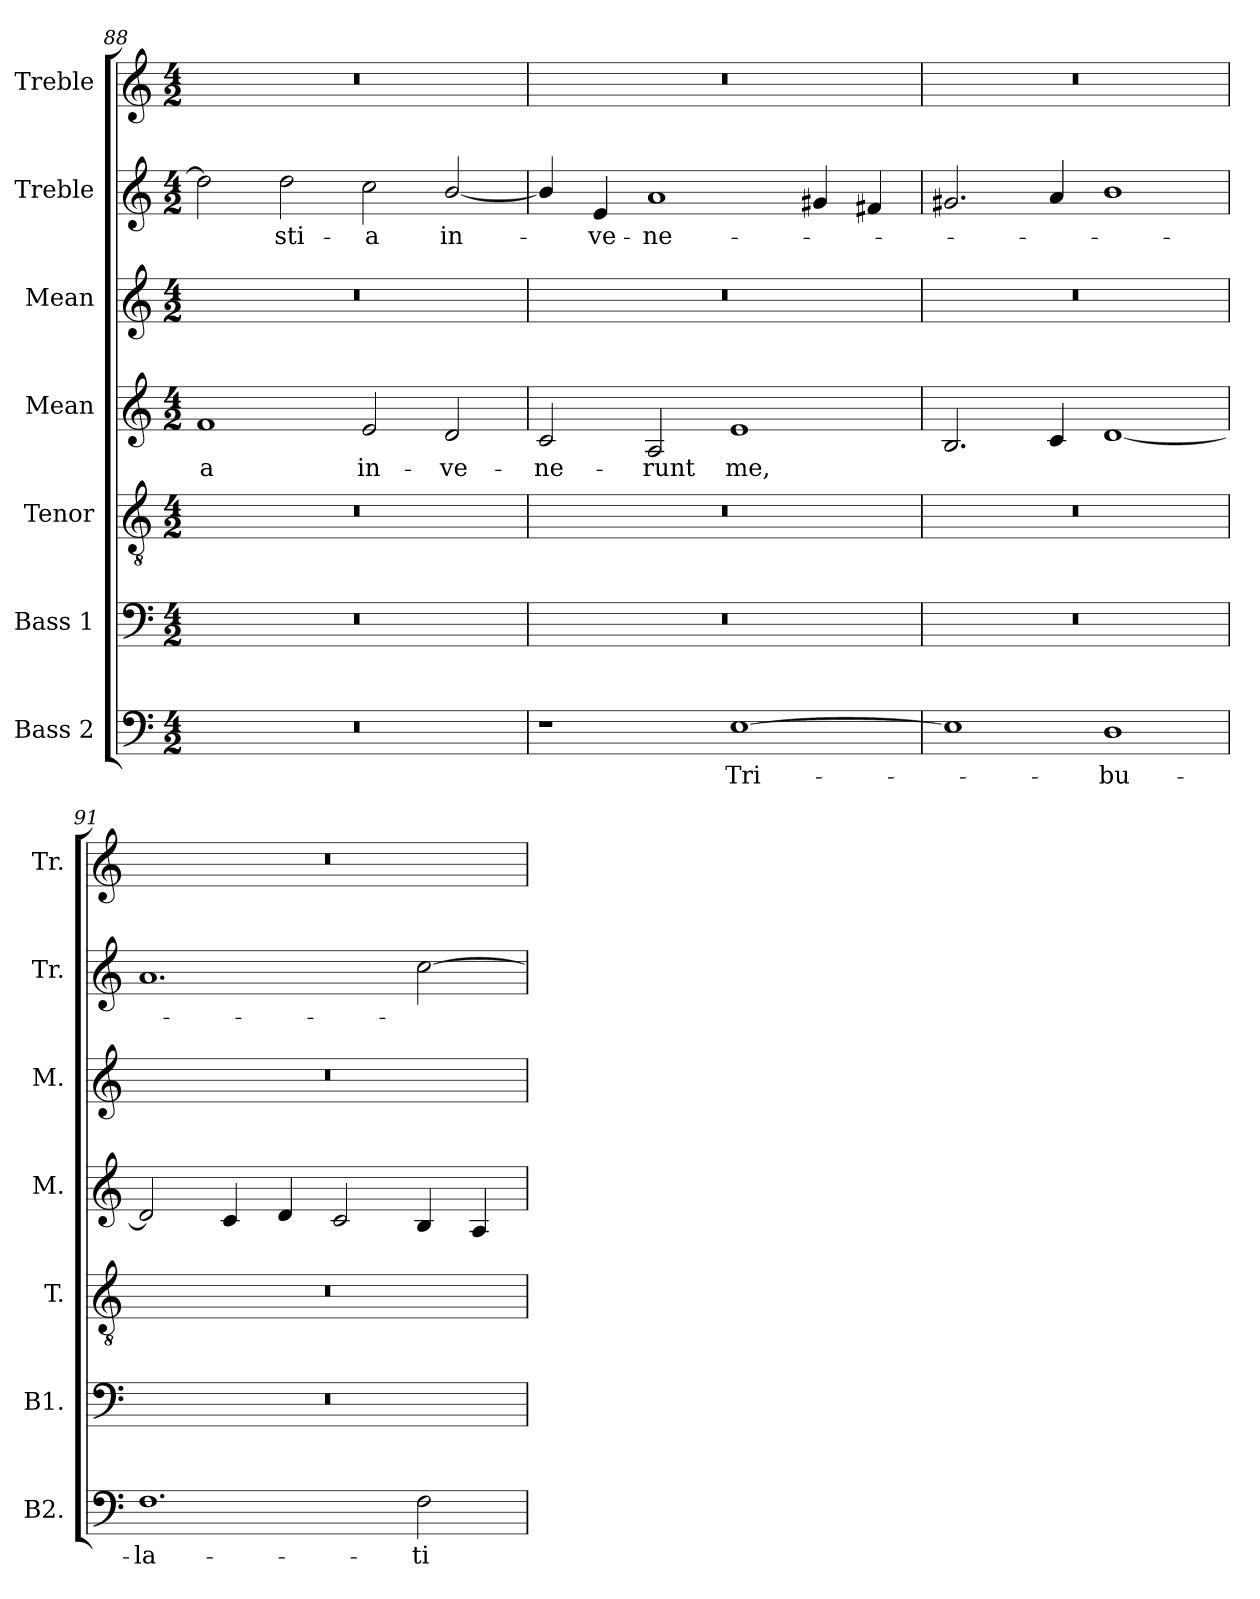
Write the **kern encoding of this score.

**kern	**text	**kern	**kern	**kern	**text	**kern	**kern	**text	**kern
*part7	*part7	*part6	*part5	*part4	*part4	*part3	*part2	*part2	*part1
*staff7	*staff7	*staff6	*staff5	*staff4	*staff4	*staff3	*staff2	*staff2	*staff1
*I"Bass 2	*	*I"Bass 1	*I"Tenor	*I"Mean	*	*I"Mean	*I"Treble	*	*I"Treble
*I'B2.	*	*I'B1.	*I'T.	*I'M.	*	*I'M.	*I'Tr.	*	*I'Tr.
!!LO:LB:g=z
*clefF4	*	*clefF4	*clefGv2	*clefG2	*	*clefG2	*clefG2	*	*clefG2
*	*	*	*ITrd7c12	*	*	*	*	*	*
*k[]	*	*k[]	*k[]	*k[]	*	*k[]	*k[]	*	*k[]
*C:	*	*C:	*C:	*C:	*	*C:	*C:	*	*C:
*M4/2	*	*M4/2	*M4/2	*M4/2	*	*M4/2	*M4/2	*	*M4/2
=88	=88	=88	=88	=88	=88	=88	=88	=88	=88
!LO:N:vis=1	!	!LO:N:vis=1	!LO:N:vis=1	!	!	!	!	!	!
!	!	!	!	!	!LO:LY:b:color=#000000	!LO:N:vis=1	!	!	!LO:N:vis=1
0r	.	0r	0r	1fi	-a	0r	2ddi\]	.	0r
!	!	!	!	!	!	!	!	!LO:LY:b:color=#000000	!
.	.	.	.	.	.	.	2ddi\	-sti-	.
!	!	!	!	!	!LO:LY:b:color=#000000	!	!	!	!
!	!	!	!	!	!	!	!	!LO:LY:b:color=#000000	!
.	.	.	.	2ei/	in-	.	2cci\	-a	.
!	!	!	!	!	!LO:LY:b:color=#000000	!	!	!	!
!	!	!	!	!	!	!	!	!LO:LY:b:color=#000000	!
.	.	.	.	2di/	-ve-	.	[2bi/	in-	.
=89	=89	=89	=89	=89	=89	=89	=89	=89	=89
!	!	!LO:N:vis=1	!LO:N:vis=1	!	!	!	!	!	!
!	!	!	!	!	!LO:LY:b:color=#000000	!LO:N:vis=1	!	!	!LO:N:vis=1
1r	.	0r	0r	2ci/	-ne-	0r	4bi/]	.	0r
!	!	!	!	!	!	!	!	!LO:LY:b:color=#000000	!
.	.	.	.	.	.	.	4ei/	-ve-	.
!	!	!	!	!	!LO:LY:b:color=#000000	!	!	!	!
!	!	!	!	!	!	!	!	!LO:LY:b:color=#000000	!
.	.	.	.	2Ai/	-runt	.	1ai	-ne-	.
!	!LO:LY:b:color=#000000	!	!	!	!	!	!	!	!
!	!	!	!	!	!LO:LY:b:color=#000000	!	!	!	!
[1Ei	Tri-	.	.	1ei	me,	.	.	.	.
.	.	.	.	.	.	.	4g#Xi/	.	.
.	.	.	.	.	.	.	4f#Xi/	.	.
=90	=90	=90	=90	=90	=90	=90	=90	=90	=90
!	!	!LO:N:vis=1	!LO:N:vis=1	!	!	!LO:N:vis=1	!	!	!LO:N:vis=1
1Ei]	.	0r	0r	2.Bi/	.	0r	2.g#Xi/	.	0r
.	.	.	.	4ci/	.	.	4ai/	.	.
!	!LO:LY:b:color=#000000	!	!	!	!	!	!	!	!
1Di	-bu-	.	.	[1di	.	.	1bi	.	.
=91	=91	=91	=91	=91	=91	=91	=91	=91	=91
!	!LO:LY:b:color=#000000	!LO:N:vis=1	!LO:N:vis=1	!	!	!LO:N:vis=1	!	!	!LO:N:vis=1
1.Fi	-la-	0r	0r	2di/]	.	0r	1.ai	.	0r
.	.	.	.	4ci/	.	.	.	.	.
.	.	.	.	4di/	.	.	.	.	.
.	.	.	.	2ci/	.	.	.	.	.
!	!LO:LY:b:color=#000000	!	!	!	!	!	!	!	!
2Fi\	-ti-	.	.	4Bi/	.	.	[2cci\	.	.
.	.	.	.	4Ai/	.	.	.	.	.
=	=	=	=	=	=	=	=	=	=
*-	*-	*-	*-	*-	*-	*-	*-	*-	*-
